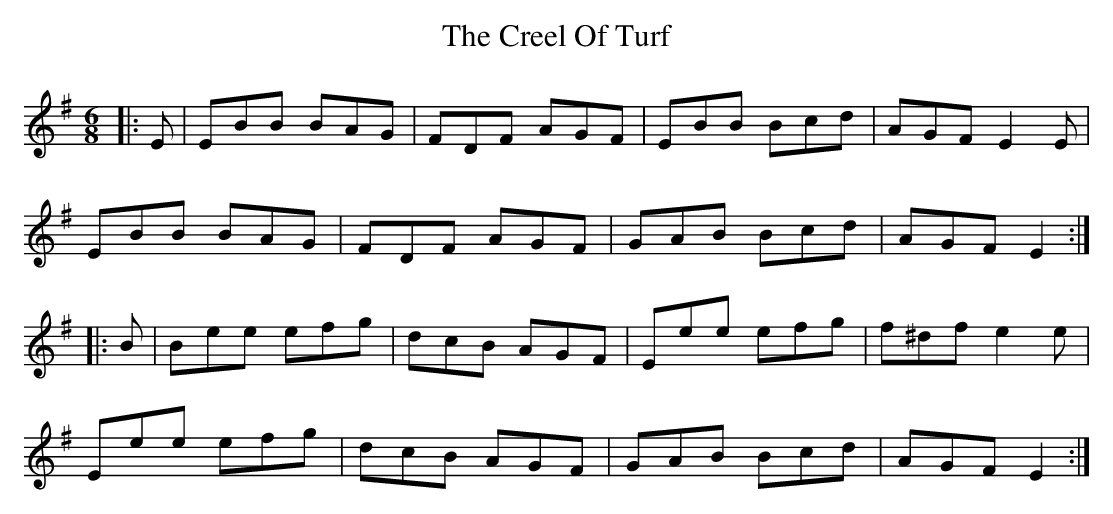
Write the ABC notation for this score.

X:1
T: The Creel Of Turf
M: 6/8
L: 1/8
K: Emin
|:E|EBB BAG|FDF AGF|EBB Bcd|AGF E2 E|
EBB BAG|FDF AGF|GAB Bcd|AGF E2:|
|:B|Bee efg|dcB AGF|Eee efg|f^df e2 e|
Eee efg|dcB AGF|GAB Bcd|AGF E2:|
